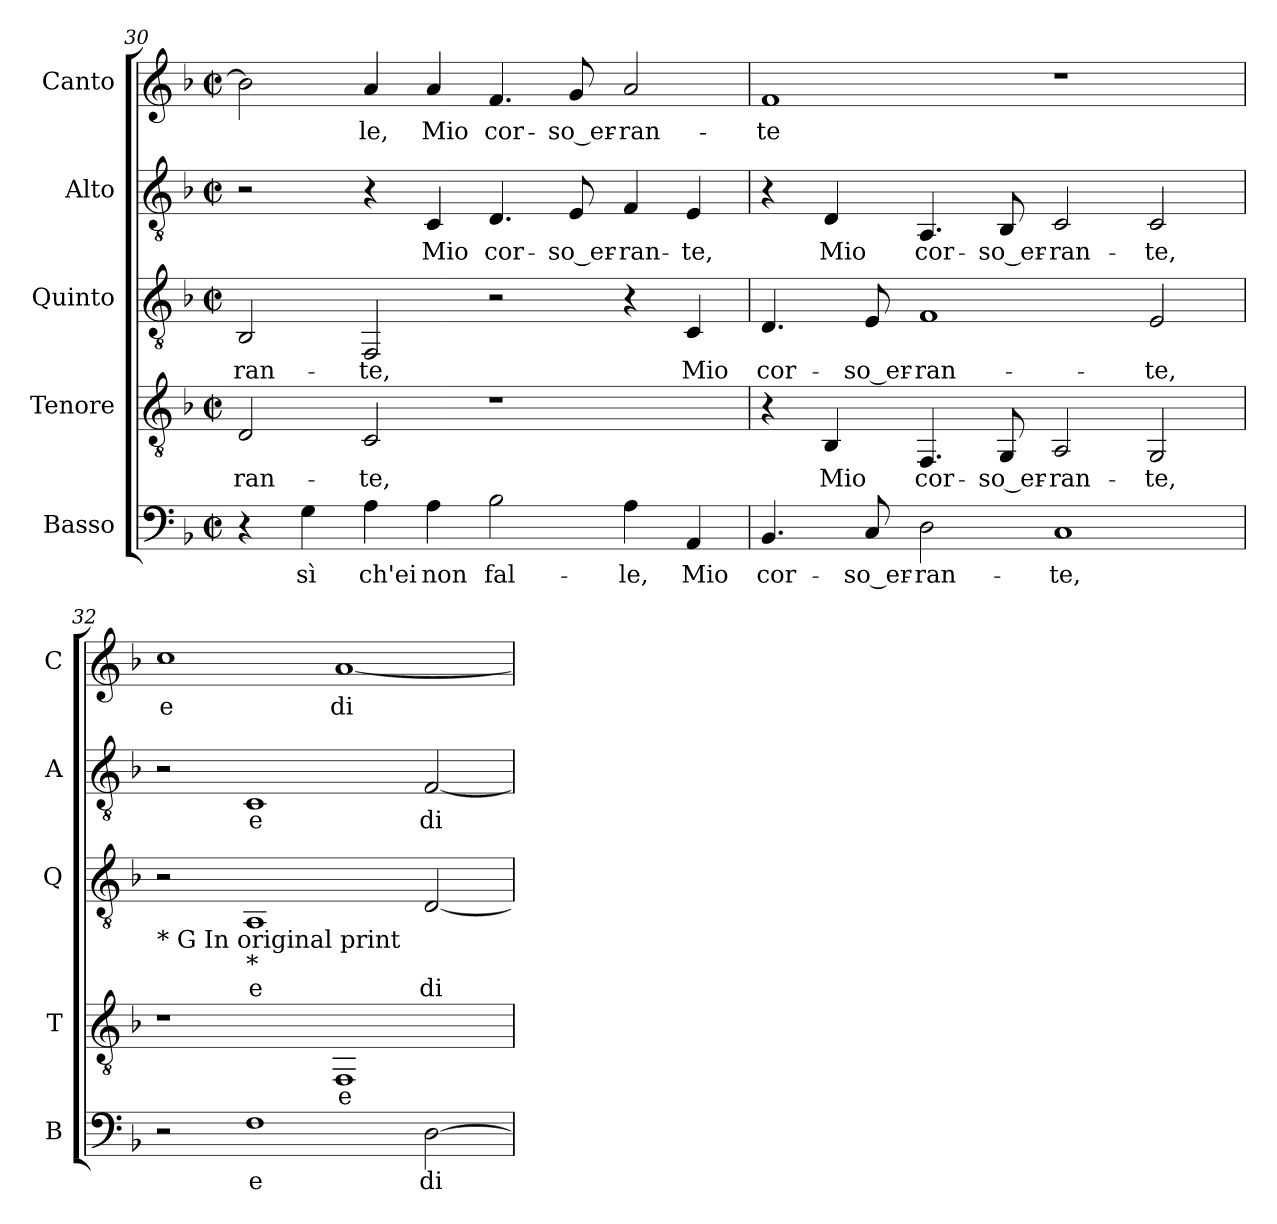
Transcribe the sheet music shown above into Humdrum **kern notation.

**kern	**text	**kern	**text	**kern	**text	**kern	**text	**kern	**text
*part5	*part5	*part4	*part4	*part3	*part3	*part2	*part2	*part1	*part1
*staff5	*staff5	*staff4	*staff4	*staff3	*staff3	*staff2	*staff2	*staff1	*staff1
*I"Basso	*	*I"Tenore	*	*I"Quinto	*	*I"Alto	*	*I"Canto	*
*I'B	*	*I'T	*	*I'Q	*	*I'A	*	*I'C	*
*clefF4	*	*clefGv2	*	*clefGv2	*	*clefGv2	*	*clefG2	*
*k[b-]	*	*k[b-]	*	*k[b-]	*	*k[b-]	*	*k[b-]	*
*F:	*	*F:	*	*F:	*	*F:	*	*F:	*
*M2/2	*	*M2/2	*	*M2/2	*	*M2/2	*	*M2/2	*
*met(c|)	*	*met(c|)	*	*met(c|)	*	*met(c|)	*	*met(c|)	*
=30	=30	=30	=30	=30	=30	=30	=30	=30	=30
!	!	!	!LO:LY:b:color=#000000	!	!	!	!	!	!
!	!	!	!	!	!LO:LY:b:color=#000000	!	!	!	!
4r	.	2Di/	-ran-	2BB-i/	-ran-	2r	.	2b-i\]	.
!	!LO:LY:b:color=#000000	!	!	!	!	!	!	!	!
4Gi\	sì	.	.	.	.	.	.	.	.
!	!LO:LY:b:color=#000000	!	!	!	!	!	!	!	!
!	!	!	!LO:LY:b:color=#000000	!	!	!	!	!	!
!	!	!	!	!	!LO:LY:b:color=#000000	!	!	!	!
!	!	!	!	!	!	!	!	!	!LO:LY:b:color=#000000
4Ai\	ch'ei	2Ci/	-te,	2FFi/	-te,	4r	.	4ai/	-le,
!	!LO:LY:b:color=#000000	!	!	!	!	!	!	!	!
!	!	!	!	!	!	!	!LO:LY:b:color=#000000	!	!
!	!	!	!	!	!	!	!	!	!LO:LY:b:color=#000000
4Ai\	non	.	.	.	.	4Ci/	Mio	4ai/	Mio
!	!LO:LY:b:color=#000000	!	!	!	!	!	!	!	!
!	!	!	!	!	!	!	!LO:LY:b:color=#000000	!	!
!	!	!	!	!	!	!	!	!	!LO:LY:b:color=#000000
2B-i\	fal-	1r	.	2r	.	4.Di/	cor-	4.fi/	cor-
!	!	!	!	!	!	!	!LO:LY:b:color=#000000	!	!
!	!	!	!	!	!	!	!	!	!LO:LY:b:color=#000000
.	.	.	.	.	.	8Ei/	-so_er-	8gi/	-so_er-
!	!LO:LY:b:color=#000000	!	!	!	!	!	!	!	!
!	!	!	!	!	!	!	!LO:LY:b:color=#000000	!	!
!	!	!	!	!	!	!	!	!	!LO:LY:b:color=#000000
4Ai\	-le,	.	.	4r	.	4Fi/	-ran-	2ai/	-ran-
!	!LO:LY:b:color=#000000	!	!	!	!	!	!	!	!
!	!	!	!	!	!LO:LY:b:color=#000000	!	!	!	!
!	!	!	!	!	!	!	!LO:LY:b:color=#000000	!	!
4AAi/	Mio	.	.	4Ci/	Mio	4Ei/	-te,	.	.
=31	=31	=31	=31	=31	=31	=31	=31	=31	=31
!	!LO:LY:b:color=#000000	!	!	!	!	!	!	!	!
!	!	!	!	!	!LO:LY:b:color=#000000	!	!	!	!
!	!	!	!	!	!	!	!	!	!LO:LY:b:color=#000000
4.BB-i/	cor-	4r	.	4.Di/	cor-	4r	.	1fi	-te
!	!	!	!LO:LY:b:color=#000000	!	!	!	!	!	!
!	!	!	!	!	!	!	!LO:LY:b:color=#000000	!	!
.	.	4BB-i/	Mio	.	.	4Di/	Mio	.	.
!	!LO:LY:b:color=#000000	!	!	!	!	!	!	!	!
!	!	!	!	!	!LO:LY:b:color=#000000	!	!	!	!
8Ci/	-so_er-	.	.	8Ei/	-so_er-	.	.	.	.
!	!LO:LY:b:color=#000000	!	!	!	!	!	!	!	!
!	!	!	!LO:LY:b:color=#000000	!	!	!	!	!	!
!	!	!	!	!	!LO:LY:b:color=#000000	!	!	!	!
!	!	!	!	!	!	!	!LO:LY:b:color=#000000	!	!
2Di\	-ran-	4.FFi/	cor-	1Fi	-ran-	4.AAi/	cor-	.	.
!	!	!	!LO:LY:b:color=#000000	!	!	!	!	!	!
!	!	!	!	!	!	!	!LO:LY:b:color=#000000	!	!
.	.	8GGi/	-so_er-	.	.	8BB-i/	-so_er-	.	.
!	!LO:LY:b:color=#000000	!	!	!	!	!	!	!	!
!	!	!	!LO:LY:b:color=#000000	!	!	!	!	!	!
!	!	!	!	!	!	!	!LO:LY:b:color=#000000	!	!
1Ci	-te,	2AAi/	-ran-	.	.	2Ci/	-ran-	1r	.
!	!	!	!LO:LY:b:color=#000000	!	!	!	!	!	!
!	!	!	!	!	!LO:LY:b:color=#000000	!	!	!	!
!	!	!	!	!	!	!	!LO:LY:b:color=#000000	!	!
.	.	2GGi/	-te,	2Ei/	-te,	2Ci/	-te,	.	.
!!LO:PB:g=z
=32	=32	=32	=32	=32	=32	=32	=32	=32	=32
!	!	!	!	!LO:TX:b:t=* G In original print	!	!	!	!	!
!	!	!	!	!	!	!	!	!	!LO:LY:b:color=#000000
2r	.	1r	.	2r	.	2r	.	1cci	e
!	!LO:LY:b:color=#000000	!	!	!	!	!	!	!	!
!	!	!	!	!	!LO:LY:b:color=#000000	!	!	!	!
!	!	!	!	!LO:TX:b:t=*	!	!	!	!	!
!	!	!	!	!	!	!	!LO:LY:b:color=#000000	!	!
1Fi	e	.	.	1AAi	e	1Ci	e	.	.
!	!	!	!LO:LY:b:color=#000000	!	!	!	!	!	!
!	!	!	!	!	!	!	!	!	!LO:LY:b:color=#000000
.	.	1FFi	e	.	.	.	.	[<1ai	di
!	!LO:LY:b:color=#000000	!	!	!	!	!	!	!	!
!	!	!	!	!	!LO:LY:b:color=#000000	!	!	!	!
!	!	!	!	!	!	!	!LO:LY:b:color=#000000	!	!
[>2Di\	di	.	.	[<2Di/	di	[<2Fi/	di	.	.
=	=	=	=	=	=	=	=	=	=
*-	*-	*-	*-	*-	*-	*-	*-	*-	*-
